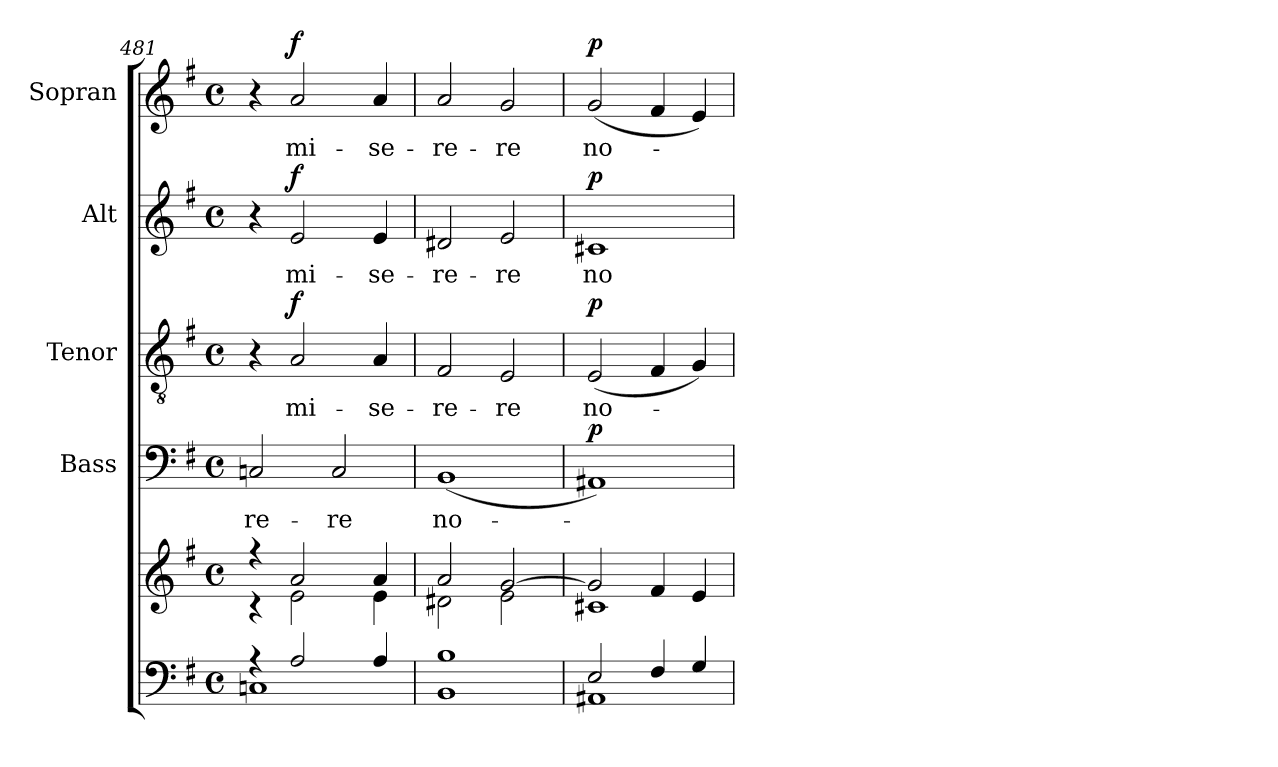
**kern	**kern	**kern	**text	**dynam	**kern	**text	**dynam	**kern	**text	**dynam	**kern	**text	**dynam
*part5	*part5	*part4	*part4	*part4	*part3	*part3	*part3	*part2	*part2	*part2	*part1	*part1	*part1
*staff6	*staff5	*staff4	*staff4	*staff4	*staff3	*staff3	*staff3	*staff2	*staff2	*staff2	*staff1	*staff1	*staff1
*	*	*I"Bass	*	*	*I"Tenor	*	*	*I"Alt	*	*	*I"Sopran	*	*
*	*	*I'B.	*	*	*I'T.	*	*	*I'A.	*	*	*I'S.	*	*
*clefF4	*clefG2	*clefF4	*	*	*clefGv2	*	*	*clefG2	*	*	*clefG2	*	*
*k[f#]	*k[f#]	*k[f#]	*	*	*k[f#]	*	*	*k[f#]	*	*	*k[f#]	*	*
*G:	*G:	*G:	*	*	*G:	*	*	*G:	*	*	*G:	*	*
*M4/4	*M4/4	*M4/4	*	*	*M4/4	*	*	*M4/4	*	*	*M4/4	*	*
*met(c)	*met(c)	*met(c)	*	*	*met(c)	*	*	*met(c)	*	*	*met(c)	*	*
=481	=481	=481	=481	=481	=481	=481	=481	=481	=481	=481	=481	=481	=481
*^	*^	*	*	*	*	*	*	*	*	*	*	*	*
!	!	!	!	!	!LO:LY:b	!	!	!	!	!	!	!	!	!	!
4rA	1Cn	4r	4r	2Cn/	-re-	.	4r	.	.	4r	.	.	4r	.	.
!	!	!	!	!	!	!	!	!LO:LY:b	!LO:DY:a	!	!LO:LY:b	!LO:DY:a	!	!LO:LY:b	!LO:DY:a
2A/	.	2a/	2e\	.	.	.	2A/	mi-	f	2e/	mi-	f	2a/	mi-	f
!	!	!	!	!	!LO:LY:b	!	!	!	!	!	!	!	!	!	!
.	.	.	.	2C/	-re	.	.	.	.	.	.	.	.	.	.
!	!	!	!	!	!	!	!	!LO:LY:b	!	!	!LO:LY:b	!	!	!LO:LY:b	!
4A/	.	4a/	4e\	.	.	.	4A/	-se-	.	4e/	-se-	.	4a/	-se-	.
=482	=482	=482	=482	=482	=482	=482	=482	=482	=482	=482	=482	=482	=482	=482	=482
!	!	!	!	!	!LO:LY:b	!	!	!LO:LY:b	!	!	!LO:LY:b	!	!	!LO:LY:b	!
1B	1BB	2a/	2d#X\	(<1BB	no-	.	2F#/	-re-	.	2d#X/	-re-	.	2a/	-re-	.
!	!	!	!	!	!	!	!	!LO:LY:b	!	!	!LO:LY:b	!	!	!LO:LY:b	!
.	.	[>2g/	2e\	.	.	.	2E/	-re	.	2e/	-re	.	2g/	-re	.
!!LO:PB:g=z
=483	=483	=483	=483	=483	=483	=483	=483	=483	=483	=483	=483	=483	=483	=483	=483
!	!	!	!	!	!	!LO:DY:a	!	!LO:LY:b	!LO:DY:a	!	!LO:LY:b	!LO:DY:a	!	!LO:LY:b	!LO:DY:a
2E/	1AA#X	2g/]	1c#X	1AA#X)	.	p	(<2E/	no-	p	1c#X	no-	p	(<2g/	no-	p
4F#/	.	4f#/	.	.	.	.	4F#/	.	.	.	.	.	4f#/	.	.
4G/	.	4e/	.	.	.	.	4G/)	.	.	.	.	.	4e/)	.	.
*v	*v	*	*	*	*	*	*	*	*	*	*	*	*	*	*
*	*v	*v	*	*	*	*	*	*	*	*	*	*	*	*
=	=	=	=	=	=	=	=	=	=	=	=	=	=
*-	*-	*-	*-	*-	*-	*-	*-	*-	*-	*-	*-	*-	*-
